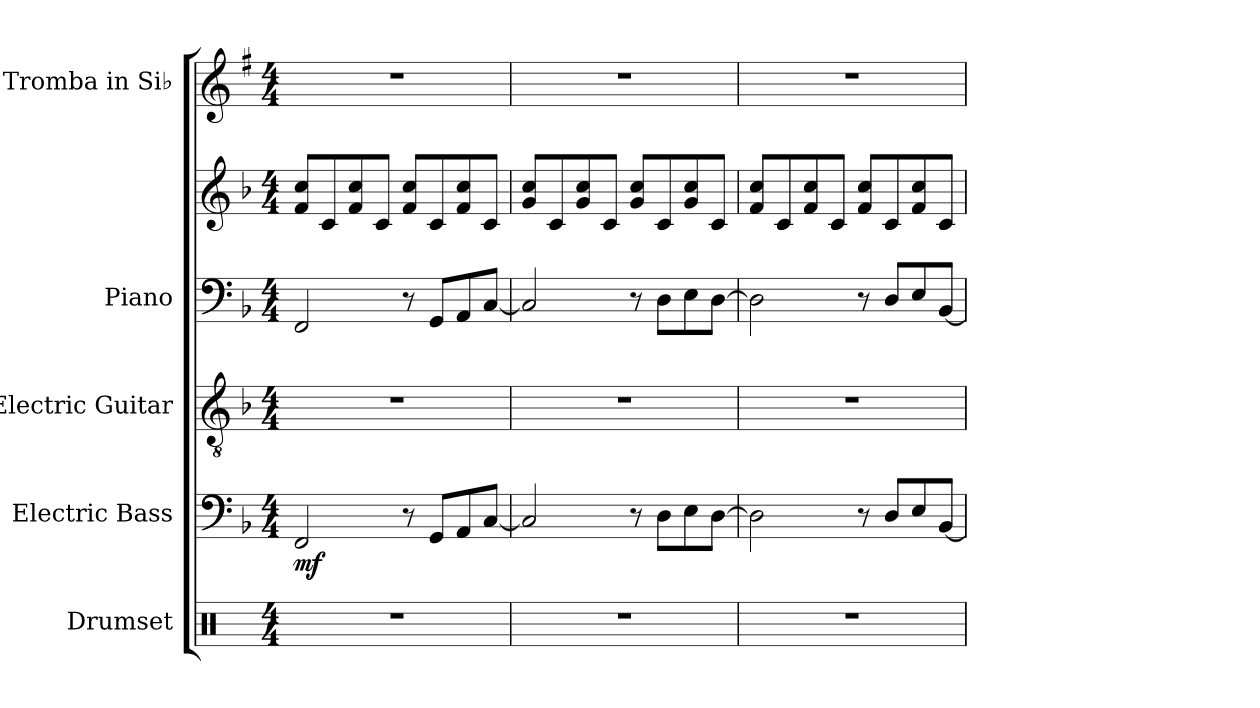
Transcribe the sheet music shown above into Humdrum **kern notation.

**kern	**kern	**dynam	**kern	**kern	**kern	**dynam	**kern
*part5	*part4	*part4	*part3	*part2	*part2	*part2	*part1
*staff6	*staff5	*staff5	*staff4	*staff3	*staff2	*staff2/3	*staff1
*I"Drumset	*I"Electric Bass	*	*I"Electric Guitar	*I"Piano	*	*	*I"Tromba in Si♭
*I'Drs.	*I'El. B.	*	*I'El. Guit.	*I'Pno.	*	*	*I'Tr. Si♭
*clefX	*clefF4	*	*clefGv2	*clefF4	*clefG2	*	*clefG2
*	*ITrd7c12	*	*	*	*	*	*ITrd1c2
*k[]	*k[b-]	*	*k[b-]	*k[b-]	*k[b-]	*	*k[b-]
*M4/4	*M4/4	*	*M4/4	*M4/4	*M4/4	*	*M4/4
=1	=1	=1	=1	=1	=1	=1	=1
!	!	!LO:DY:b	!	!	!	!LO:DY:b=2	!
!	!	!	!	!	!	!LO:DY:n=1:b	!
1r	2FFF/	mf	1r	2FF/	8f/ 8cc/L	mf mp	1r
.	.	.	.	.	8c/	.	.
.	.	.	.	.	8f/ 8cc/	.	.
.	.	.	.	.	8c/J	.	.
.	8r	.	.	8r	8f/ 8cc/L	.	.
.	8GGG/L	.	.	8GG/L	8c/	.	.
.	8AAA/	.	.	8AA/	8f/ 8cc/	.	.
.	[8CC/J	.	.	[8C/J	8c/J	.	.
=2	=2	=2	=2	=2	=2	=2	=2
1r	2CC/]	.	1r	2C/]	8g/ 8cc/L	.	1r
.	.	.	.	.	8c/	.	.
.	.	.	.	.	8g/ 8cc/	.	.
.	.	.	.	.	8c/J	.	.
.	8r	.	.	8r	8g/ 8cc/L	.	.
.	8DD\L	.	.	8D\L	8c/	.	.
.	8EE\	.	.	8E\	8g/ 8cc/	.	.
.	[8DD\J	.	.	[8D\J	8c/J	.	.
=3	=3	=3	=3	=3	=3	=3	=3
1r	2DD\]	.	1r	2D\]	8f/ 8cc/L	.	1r
.	.	.	.	.	8c/	.	.
.	.	.	.	.	8f/ 8cc/	.	.
.	.	.	.	.	8c/J	.	.
.	8r	.	.	8r	8f/ 8cc/L	.	.
.	8DD/L	.	.	8D/L	8c/	.	.
.	8EE/	.	.	8E/	8f/ 8cc/	.	.
.	[8BBB-/J	.	.	[8BB-/J	8c/J	.	.
=	=	=	=	=	=	=	=
*-	*-	*-	*-	*-	*-	*-	*-
